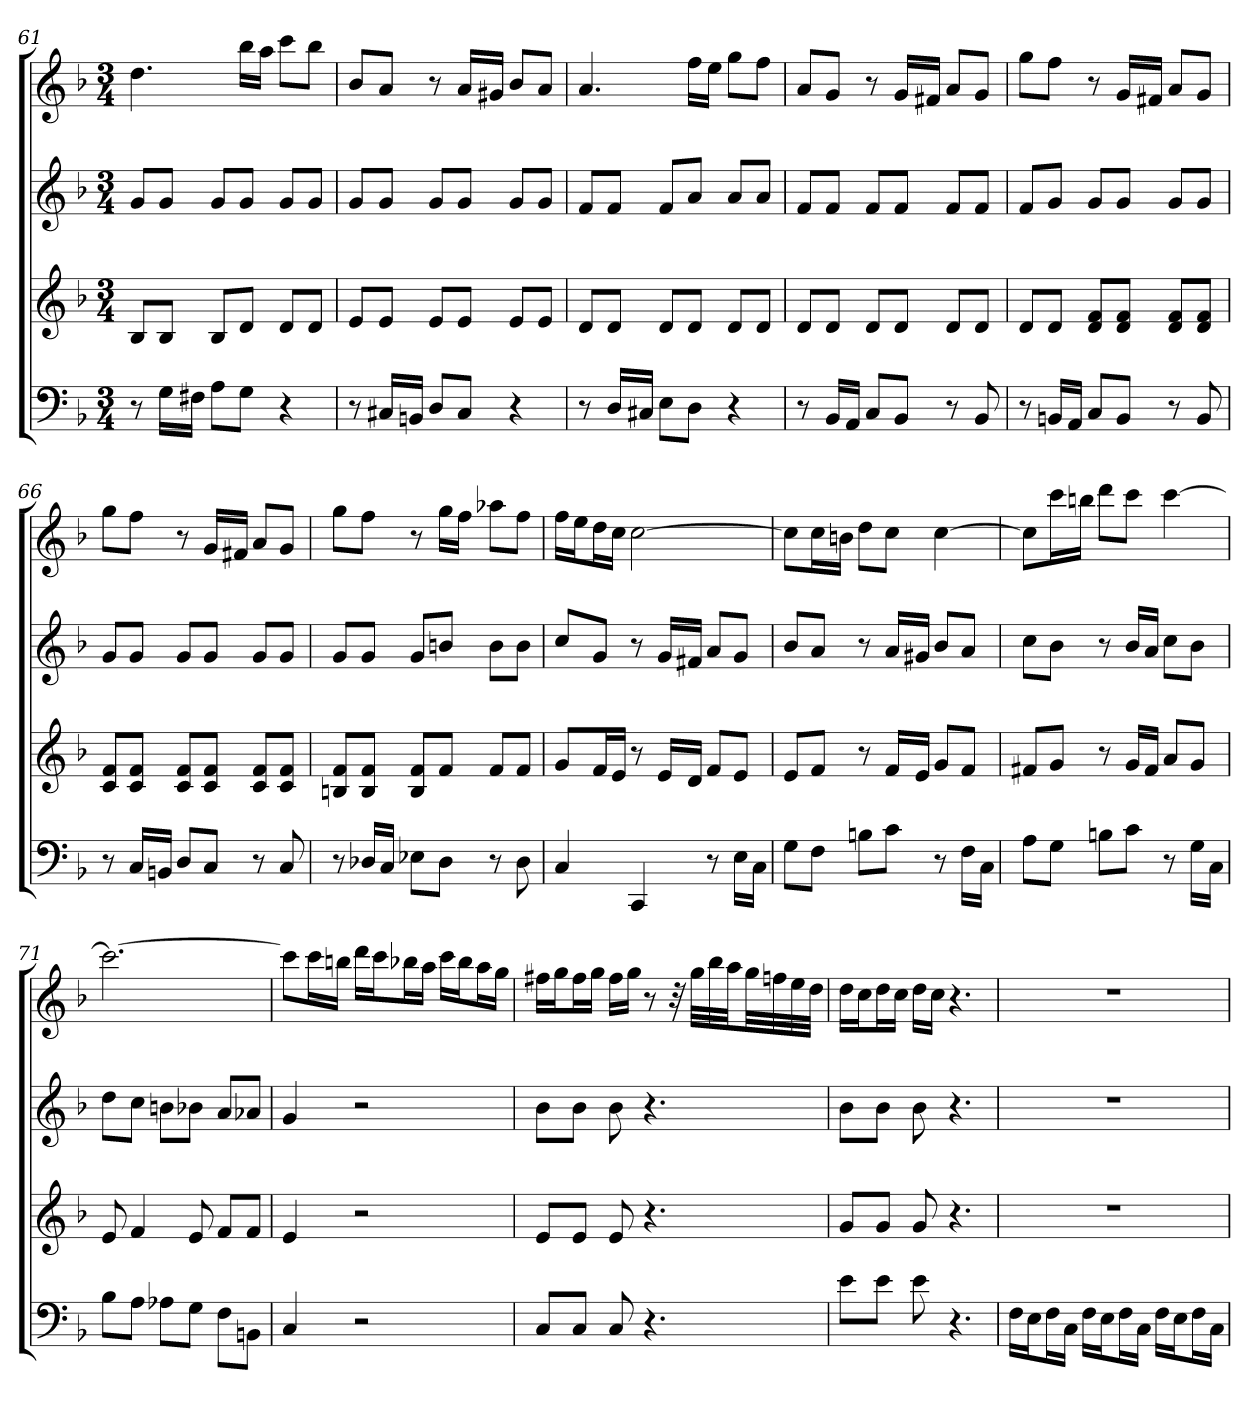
**kern	**kern	**kern	**kern
*part4	*part3	*part2	*part1
*staff4	*staff3	*staff2	*staff1
*k[b-]	*k[b-]	*k[b-]	*k[b-]
*F:	*F:	*F:	*F:
*M3/4	*M3/4	*M3/4	*M3/4
=61	=61	=61	=61
8r	8B-L	8gL	4.dd
16GLL	8B-J	8gJ	.
16F#XJJ	.	.	.
8AL	8B-L	8gL	.
8GJ	8dJ	8gJ	16bb-LL
.	.	.	16aaJJ
4r	8dL	8gL	8cccL
.	8dJ	8gJ	8bb-J
=62	=62	=62	=62
8r	8eL	8gL	8b-L
16C#XLL	8eJ	8gJ	8aJ
16BBnJJ	.	.	.
8DL	8eL	8gL	8r
8C#J	8eJ	8gJ	16aLL
.	.	.	16g#XJJ
4r	8eL	8gL	8b-L
.	8eJ	8gJ	8aJ
=63	=63	=63	=63
8r	8dL	8fL	4.a
16DLL	8dJ	8fJ	.
16C#XJJ	.	.	.
8EL	8dL	8fL	.
8DJ	8dJ	8aJ	16ffLL
.	.	.	16eeJJ
4r	8dL	8aL	8ggL
.	8dJ	8aJ	8ffJ
=64	=64	=64	=64
8r	8dL	8fL	8aL
16BB-LL	8dJ	8fJ	8gJ
16AAJJ	.	.	.
8CL	8dL	8fL	8r
8BB-J	8dJ	8fJ	16gLL
.	.	.	16f#XJJ
8r	8dL	8fL	8aL
8BB-	8dJ	8fJ	8gJ
=65	=65	=65	=65
8r	8dL	8fL	8ggL
16BBnLL	8dJ	8gJ	8ffJ
16AAJJ	.	.	.
8CL	8d 8fL	8gL	8r
8BBJ	8d 8fJ	8gJ	16gLL
.	.	.	16f#XJJ
8r	8d 8fL	8gL	8aL
8BB	8d 8fJ	8gJ	8gJ
=66	=66	=66	=66
8r	8c 8fL	8gL	8ggL
16CLL	8c 8fJ	8gJ	8ffJ
16BBnJJ	.	.	.
8DL	8c 8fL	8gL	8r
8CJ	8c 8fJ	8gJ	16gLL
.	.	.	16f#XJJ
8r	8c 8fL	8gL	8aL
8C	8c 8fJ	8gJ	8gJ
=67	=67	=67	=67
8r	8Bn 8fL	8gL	8ggL
16D-XLL	8B 8fJ	8gJ	8ffJ
16CJJ	.	.	.
8E-XL	8B 8fL	8gL	8r
8D-J	8fJ	8bnJ	16ggLL
.	.	.	16ffJJ
8r	8fL	8bL	8aa-XL
8D-	8fJ	8bJ	8ffJ
=68	=68	=68	=68
4C	8gL	8ccL	16ffLL
.	.	.	16eeJ
.	16fL	8gJ	16ddL
.	16eJJ	.	16ccJJ
4CC	8r	8r	[2cc
.	16eLL	16gLL	.
.	16dJJ	16f#XJJ	.
8r	8fL	8aL	.
16ELL	8eJ	8gJ	.
16CJJ	.	.	.
=69	=69	=69	=69
8GL	8eL	8b-L	8ccL]
8FJ	8fJ	8aJ	16ccL
.	.	.	16bnJJ
8BnL	8r	8r	8ddL
8cJ	16fLL	16aLL	8ccJ
.	16eJJ	16g#XJJ	.
8r	8gL	8b-L	[4cc
16FLL	8fJ	8aJ	.
16CJJ	.	.	.
=70	=70	=70	=70
8AL	8f#XL	8ccL	8ccL]
8GJ	8gJ	8b-J	16cccL
.	.	.	16bbnJJ
8BnL	8r	8r	8dddL
8cJ	16gLL	16b-LL	8cccJ
.	16f#JJ	16aJJ	.
8r	8aL	8ccL	[4ccc
16GLL	8gJ	8b-J	.
16CJJ	.	.	.
=71	=71	=71	=71
8B-L	8e	8ddL	2.ccc_
8AJ	4f	8ccJ	.
8A-XL	.	8bnL	.
8GJ	8e	8b-XJ	.
8FL	8fL	8aL	.
8BBnJ	8fJ	8a-XJ	.
=72	=72	=72	=72
4C	4e	4g	8cccL]
.	.	.	16cccL
.	.	.	16bbnJJ
2r	2r	2r	16dddLL
.	.	.	16cccJ
.	.	.	16bb-XL
.	.	.	16aaJJ
.	.	.	16cccLL
.	.	.	16bb-J
.	.	.	16aaL
.	.	.	16ggJJ
=73	=73	=73	=73
8CL	8eL	8b-L	16ff#XLL
.	.	.	16ggJ
8CJ	8eJ	8b-J	16ff#L
.	.	.	16ggJJ
8C	8e	8b-	16ff#LL
.	.	.	16ggJJ
4.r	4.r	4.r	8r
.	.	.	32r
.	.	.	32ggLLL
.	.	.	32bb-
.	.	.	32aaJJ
.	.	.	32ggLL
.	.	.	32ffn
.	.	.	32ee
.	.	.	32ddJJJ
=74	=74	=74	=74
8eL	8gL	8b-L	16ddLL
.	.	.	16ccJ
8eJ	8gJ	8b-J	16ddL
.	.	.	16ccJJ
8e	8g	8b-	16ddLL
.	.	.	16ccJJ
4.r	4.r	4.r	4.r
=75	=75	=75	=75
16FLL	2.r	2.r	2.r
16EJ	.	.	.
16FL	.	.	.
16CJJ	.	.	.
16FLL	.	.	.
16EJ	.	.	.
16FL	.	.	.
16CJJ	.	.	.
16FLL	.	.	.
16EJ	.	.	.
16FL	.	.	.
16CJJ	.	.	.
=	=	=	=
*-	*-	*-	*-
